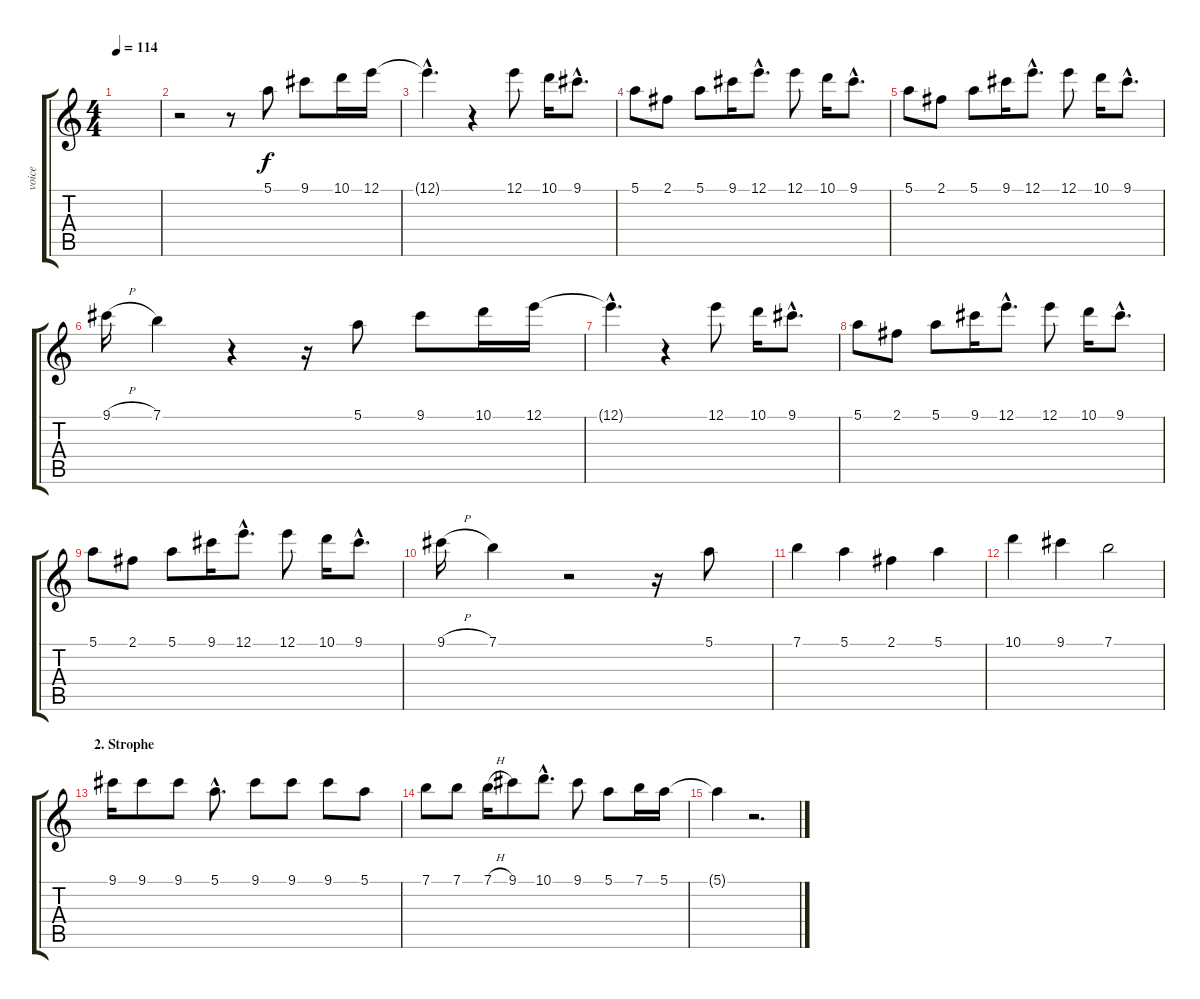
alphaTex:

\track ("voice" "voice") {instrument overdrivenguitar}
\staff {score tabs}
\tuning (E4 B3 G3 D3 A2 E2) {hide}
\ts (4 4)
\tempo 114
\clef g2
\ks c
|
r.2 r.8 5.1.8{volume 14} 9.1.8 10.1.16 12.1.16 |
12.1{hac t}.4{d} r.4 12.1.8 10.1.16 9.1{hac}.8{d} |
5.1.8 2.1.8 5.1.8 9.1.16 12.1{hac}.8{d} 12.1.8 10.1.16 9.1{hac}.8{d} |
5.1.8 2.1.8 5.1.8 9.1.16 12.1{hac}.8{d} 12.1.8 10.1.16 9.1{hac}.8{d} |
9.1{h}.16 7.1.4 r.4 r.16 5.1.8{volume 14} 9.1.8 10.1.16 12.1.16 |
12.1{hac t}.4{d} r.4 12.1.8 10.1.16 9.1{hac}.8{d} |
5.1.8 2.1.8 5.1.8 9.1.16 12.1{hac}.8{d} 12.1.8 10.1.16 9.1{hac}.8{d} |
5.1.8 2.1.8 5.1.8 9.1.16 12.1{hac}.8{d} 12.1.8 10.1.16 9.1{hac}.8{d} |
9.1{h}.16 7.1.4 r.2 r.16 5.1.8 |
7.1.4 5.1.4 2.1.4 5.1.4 |
10.1.4 9.1.4 7.1.2 |
\section ("" "2. Strophe")
9.1.16{volume 16} 9.1.8 9.1.8 5.1{hac}.8{d} 9.1.8 9.1.8 9.1.8 5.1.8 |
7.1.8 7.1.8 7.1{h}.16 9.1.8 10.1{hac}.8{d} 9.1.8 5.1.8 7.1.16 5.1.16 |
5.1{t}.4 r.2{d}
